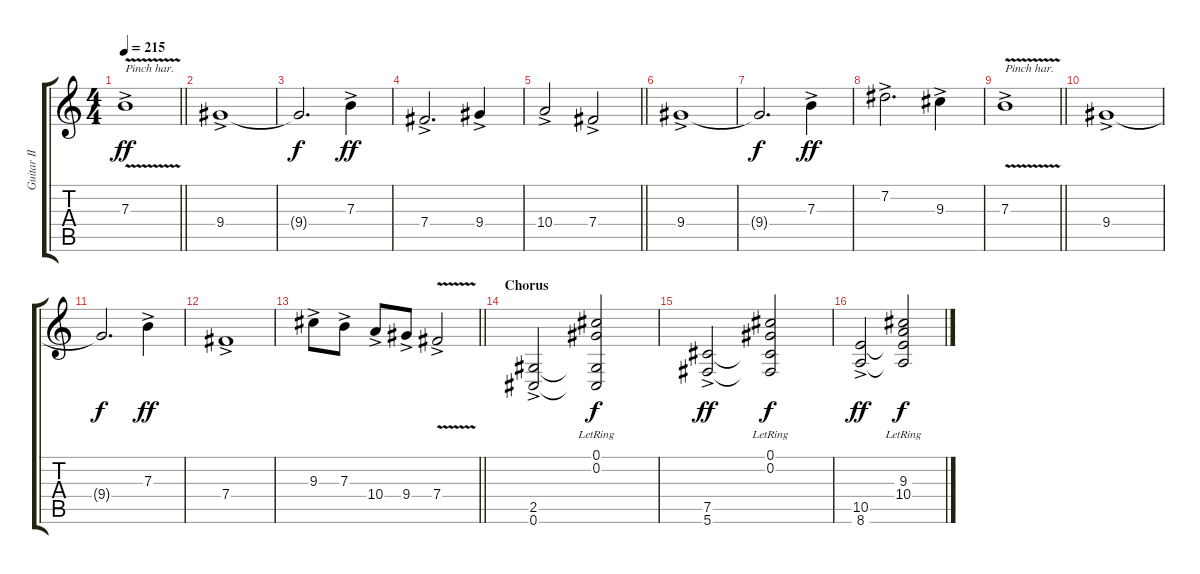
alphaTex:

\track ("Guitar II" "Guitar II") {instrument distortionguitar}
\staff {score tabs}
\tuning (Db4 Ab3 E3 B2 Gb2 Db2) {hide}
\ts (4 4)
\tempo 215
\clef g2
\barLineRight lightlight
\ks c
7.3{v ac}.1{txt "Pinch har." dy ff} |
\section ("" "")
9.4{ac}.1 |
9.4{t}.2{d dy f} 7.3{ac}.4{dy ff} |
7.4{ac}.2{d} 9.4{ac}.4 |
\barLineRight lightlight
10.4{ac}.2 7.4{ac}.2 |
\section ("" "")
9.4{ac}.1 |
9.4{t}.2{d dy f} 7.3{ac}.4{dy ff} |
7.2{ac}.2{d} 9.3{ac}.4 |
\barLineRight lightlight
7.3{v ac}.1{txt "Pinch har."} |
\section ("" "")
9.4{ac}.1 |
9.4{t}.2{d dy f} 7.3{ac}.4{dy ff} |
7.4{ac}.1 |
\barLineRight lightlight
9.3{ac}.8 7.3{ac}.8 10.4{ac}.8 9.4{ac}.8 7.4{v ac}.2 |
\section ("" "Chorus")
(2.5{ac} 0.6{ac}).2 (0.1{lr} 0.2{lr} 2.5{t} 0.6{t}).2{dy f} |
(7.5{ac} 5.6{ac}).2{dy ff} (0.1{lr} 0.2{lr} 7.5{t} 5.6{t}).2{dy f} |
(10.5{ac} 8.6{ac}).2{dy ff} (9.3{lr} 10.4{lr} 10.5{t} 8.6{t}).2{dy f}
